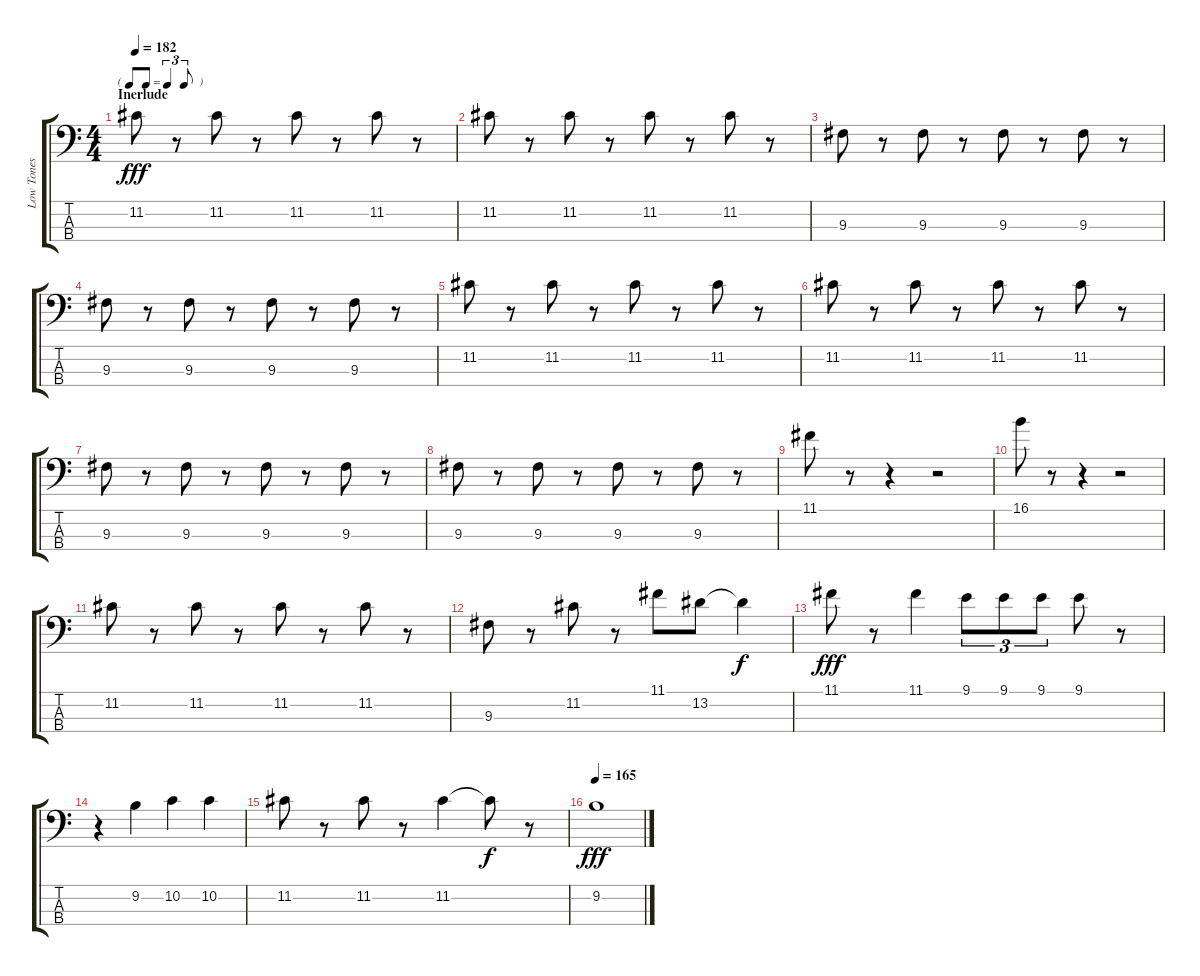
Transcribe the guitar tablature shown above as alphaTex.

\track ("Low Tones" "Low Tones") {instrument acousticbass}
\staff {score tabs}
\tuning (G2 D2 A1 E1) {hide}
\ts (4 4)
\tf triplet8th
\section ("" "Inerlude")
\tempo 182
\clef f4
\ks c
11.2.8{dy fff} r.8 11.2.8 r.8 11.2.8 r.8 11.2.8 r.8 |
11.2.8 r.8 11.2.8 r.8 11.2.8 r.8 11.2.8 r.8 |
9.3.8 r.8 9.3.8 r.8 9.3.8 r.8 9.3.8 r.8 |
9.3.8 r.8 9.3.8 r.8 9.3.8 r.8 9.3.8 r.8 |
11.2.8 r.8 11.2.8 r.8 11.2.8 r.8 11.2.8 r.8 |
11.2.8 r.8 11.2.8 r.8 11.2.8 r.8 11.2.8 r.8 |
9.3.8 r.8 9.3.8 r.8 9.3.8 r.8 9.3.8 r.8 |
9.3.8 r.8 9.3.8 r.8 9.3.8 r.8 9.3.8 r.8 |
11.1.8 r.8 r.4 r.2 |
16.1.8 r.8 r.4 r.2 |
11.2.8 r.8 11.2.8 r.8 11.2.8 r.8 11.2.8 r.8 |
9.3.8 r.8 11.2.8 r.8 11.1.8 13.2.8 13.2{t}.4{dy f} |
11.1.8{dy fff} r.8 11.1.4 9.1.8{tu (3 2)} 9.1.8{tu (3 2)} 9.1.8{tu (3 2)} 9.1.8 r.8 |
r.4 9.2.4 10.2.4 10.2.4 |
11.2.8 r.8 11.2.8 r.8 11.2.4 11.2{t}.8{dy f} r.8 |
\tempo 165
9.2.1{dy fff}
